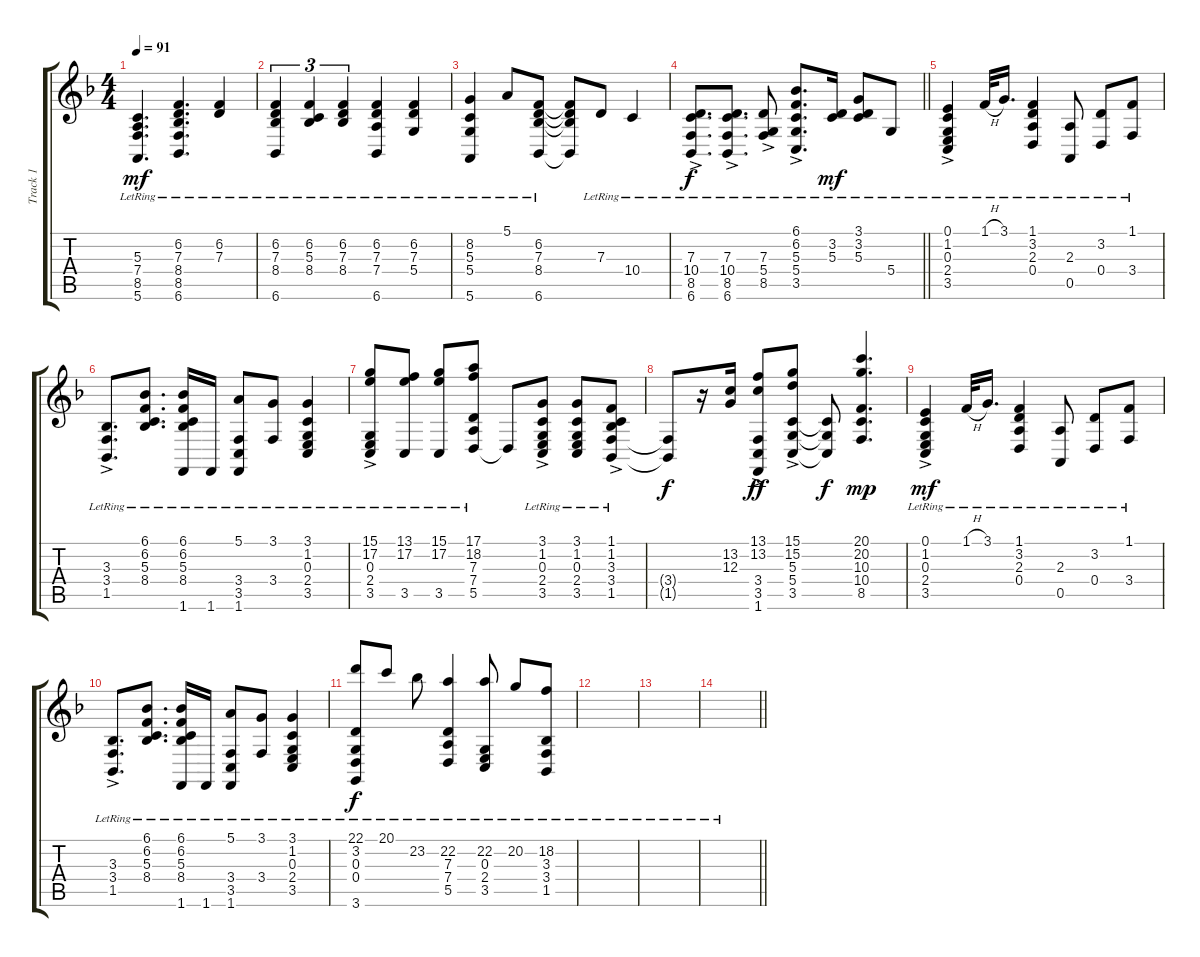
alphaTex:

\track ("Track 1" "Track 1") {instrument brightacousticpiano}
\staff {score tabs}
\tuning (E4 B3 G3 D3 A2 E2) {hide}
\ts (4 4)
\tempo 91
\clef g2
\ks f
(5.3{lr} 7.4{lr} 8.5{lr} 5.6{lr}).4{d dy mf} (6.2{lr} 7.3{lr} 8.4{lr} 8.5{lr} 6.6{lr}).4{d} (6.2{lr} 7.3{lr}).4 |
(6.2{lr} 7.3{lr} 8.4{lr} 6.6{lr}).4{tu (3 2)} (6.2{lr} 5.3{lr} 8.4{lr}).4{tu (3 2)} (6.2{lr} 7.3{lr} 8.4{lr}).4{tu (3 2)} (6.2{lr} 7.3{lr} 7.4{lr} 6.6{lr}).4 (6.2{lr} 7.3{lr} 5.4{lr}).4 |
(8.2{lr} 5.3{lr} 5.4{lr} 5.6{lr}).4 5.1{lr}.8 (6.2{lr} 7.3{lr} 8.4{lr} 6.6{lr}).8 (6.2{t} 7.3{t} 8.4{t} 6.6{t}).8 7.3{lr}.8 10.4{lr}.4 |
\barLineRight lightlight
(7.3{ac lr} 10.4{ac lr} 8.5{ac lr} 6.6{ac lr}).8{d dy f} (7.3{ac lr} 10.4{ac lr} 8.5{ac lr} 6.6{ac lr}).8{d} (7.3{ac lr} 5.4{ac lr} 8.5{ac lr}).8 (6.1{ac lr} 6.2{ac lr} 5.3{ac lr} 5.4{ac lr} 3.5{ac lr}).8{d} (3.2{lr} 5.3{lr}).16{dy mf} (3.1{lr} 3.2{lr} 5.3{lr}).8 5.4{lr}.8 |
(0.1{lr} 1.2{lr} 0.3{ac lr} 2.4{ac lr} 3.5{ac lr}).4 1.1{h lr}.32 3.1{lr}.16{d} (1.1{lr} 3.2{lr} 2.3{lr} 0.4{lr}).4 (2.3{lr} 0.5{lr}).8 (3.2{lr} 0.4{lr}).8 (1.1{lr} 3.4{lr}).8 |
(3.3{ac lr} 3.4{ac lr} 1.5{ac lr}).8{d} (6.1{lr} 6.2{lr} 5.3{lr} 8.4{lr}).8{d} (6.1{lr} 6.2{lr} 5.3{lr} 8.4{lr} 1.6{lr}).16 1.6{lr}.16 (5.1{lr} 3.4{lr} 3.5{lr} 1.6{lr}).8 (3.1{lr} 3.4{lr}).8 (3.1{lr} 1.2{lr} 0.3{lr} 2.4{lr} 3.5{lr}).4 |
(15.1{lr} 17.2{lr} 0.3{ac lr} 2.4{ac lr} 3.5{ac lr}).8 (13.1{lr} 17.2{lr} 3.5{lr}).8 (15.1{lr} 17.2{lr} 3.5{lr}).8 (17.1{lr} 18.2{lr} 7.3{lr} 7.4{lr} 5.5{lr}).8 5.5{t}.8 (3.1 1.2{lr} 0.3{ac lr} 2.4{ac lr} 3.5{ac lr}).8 (3.1 1.2{lr} 0.3{lr} 2.4{lr} 3.5{lr}).8 (1.1 1.2{lr} 3.3{ac lr} 3.4{ac lr} 1.5{ac lr}).8 |
(3.4{t} 1.5{t}).8{dy f} r.16 (13.2 12.3).16 (13.1 13.2 3.4{ac} 3.5{ac} 1.6{ac}).8{dy ff} (15.1 15.2 5.3{ac} 5.4{ac} 3.5{ac}).8 (5.3{t} 5.4{t} 3.5{t}).8{dy f} (20.1 20.2 10.3 10.4 8.5).4{d dy mp} |
(0.1{lr} 1.2{lr} 0.3{ac lr} 2.4{ac lr} 3.5{ac lr}).4{dy mf} 1.1{h lr}.32 3.1{lr}.16{d} (1.1{lr} 3.2{lr} 2.3{lr} 0.4{lr}).4 (2.3{lr} 0.5{lr}).8 (3.2{lr} 0.4{lr}).8 (1.1{lr} 3.4{lr}).8 |
(3.3{ac lr} 3.4{ac lr} 1.5{ac lr}).8{d} (6.1{lr} 6.2{lr} 5.3{lr} 8.4{lr}).8{d} (6.1{lr} 6.2{lr} 5.3{lr} 8.4{lr} 1.6{lr}).16 1.6{lr}.16 (5.1{lr} 3.4{lr} 3.5{lr} 1.6{lr}).8 (3.1{lr} 3.4{lr}).8 (3.1{lr} 1.2{lr} 0.3{lr} 2.4{lr} 3.5{lr}).4 |
(22.1{lr} 3.2{lr} 0.3{lr} 0.4{lr} 3.6{lr}).8{dy f} 20.1{lr}.8 23.2{lr}.8 (22.2{lr} 7.3{lr} 7.4{lr} 5.5{lr}).4 (22.2{lr} 0.3{lr} 2.4{lr} 3.5{lr}).8 20.2{lr}.8 (18.2{lr} 3.3{lr} 3.4{lr} 1.5{lr}).8 |
|
|
\barLineRight lightlight
